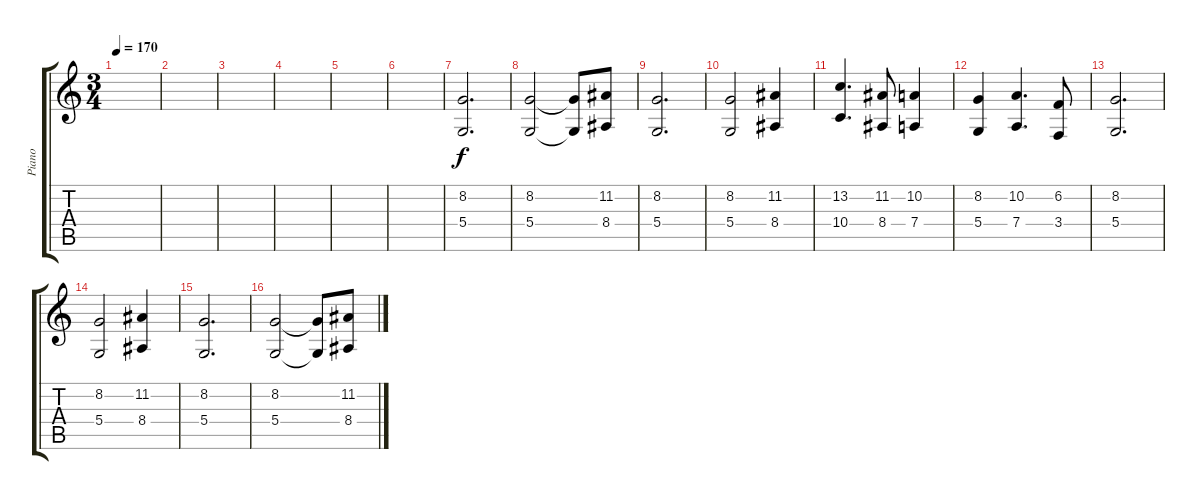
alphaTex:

\track ("Piano" "Piano") {instrument acousticgrandpiano}
\staff {score tabs}
\tuning (E4 B3 G3 D3 A2 E2) {hide}
\ts (3 4)
\tempo 170
\clef g2
\ks c
|
|
|
|
|
|
(8.2 5.4).2{d} |
(8.2 5.4).2 (8.2{t} 5.4{t}).8 (11.2 8.4).8 |
(8.2 5.4).2{d} |
(8.2 5.4).2 (11.2 8.4).4 |
(13.2 10.4).4{d} (11.2 8.4).8 (10.2 7.4).4 |
(8.2 5.4).4 (10.2 7.4).4{d} (6.2 3.4).8 |
(8.2 5.4).2{d} |
(8.2 5.4).2 (11.2 8.4).4 |
(8.2 5.4).2{d} |
(8.2 5.4).2 (8.2{t} 5.4{t}).8 (11.2 8.4).8
